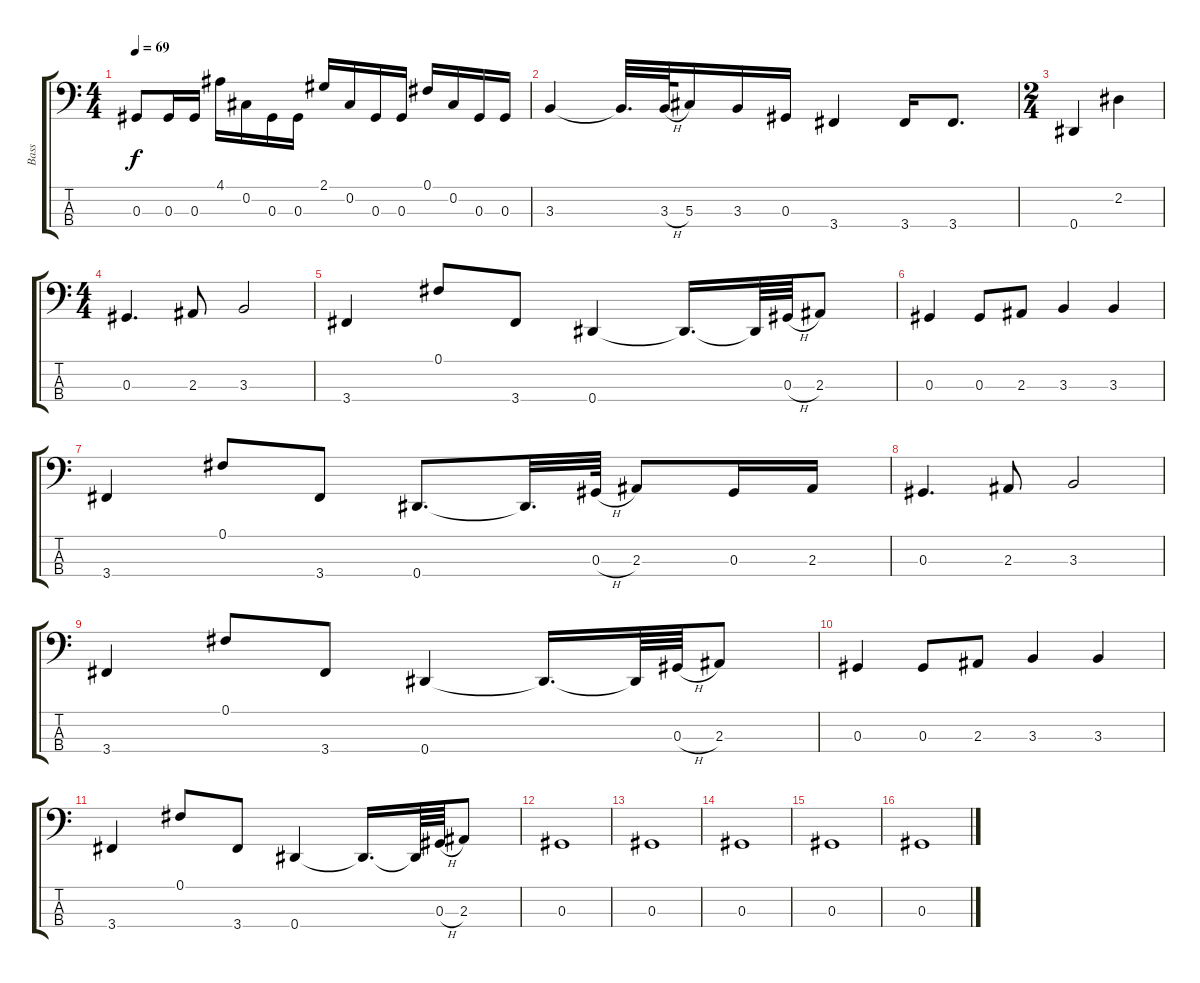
\track ("Bass" "Bass") {instrument electricbasspick}
\staff {score tabs}
\tuning (Gb2 Db2 Ab1 Eb1) {hide}
\ts (4 4)
\tempo 69
\clef f4
\ks c
0.3.8{dy f} 0.3.16 0.3.16 4.1.16 0.2.16 0.3.16 0.3.16 2.1.16 0.2.16 0.3.16 0.3.16 0.1.16 0.2.16 0.3.16 0.3.16 |
3.3.4 3.3{t}.32{d} 3.3{h}.64 5.3.16 3.3.16 0.3.16 3.4.4 3.4.16 3.4.8{d} |
\ts (2 4)
0.4.4 2.2.4 |
\ts (4 4)
0.3.4{d} 2.3.8 3.3.2 |
3.4.4 0.1.8 3.4.8 0.4.4 0.4{t}.16{d} 0.4{t}.64 0.3{h}.64 2.3.8 |
0.3.4 0.3.8 2.3.8 3.3.4 3.3.4 |
3.4.4 0.1.8 3.4.8 0.4.8{d} 0.4{t}.32{d} 0.3{h}.64 2.3.8 0.3.16 2.3.16 |
0.3.4{d} 2.3.8 3.3.2 |
3.4.4 0.1.8 3.4.8 0.4.4 0.4{t}.16{d} 0.4{t}.64 0.3{h}.64 2.3.8 |
0.3.4 0.3.8 2.3.8 3.3.4 3.3.4 |
3.4.4 0.1.8 3.4.8 0.4.4 0.4{t}.16{d} 0.4{t}.64 0.3{h}.64 2.3.8 |
0.3.1 |
0.3.1 |
0.3.1 |
0.3.1 |
0.3.1
